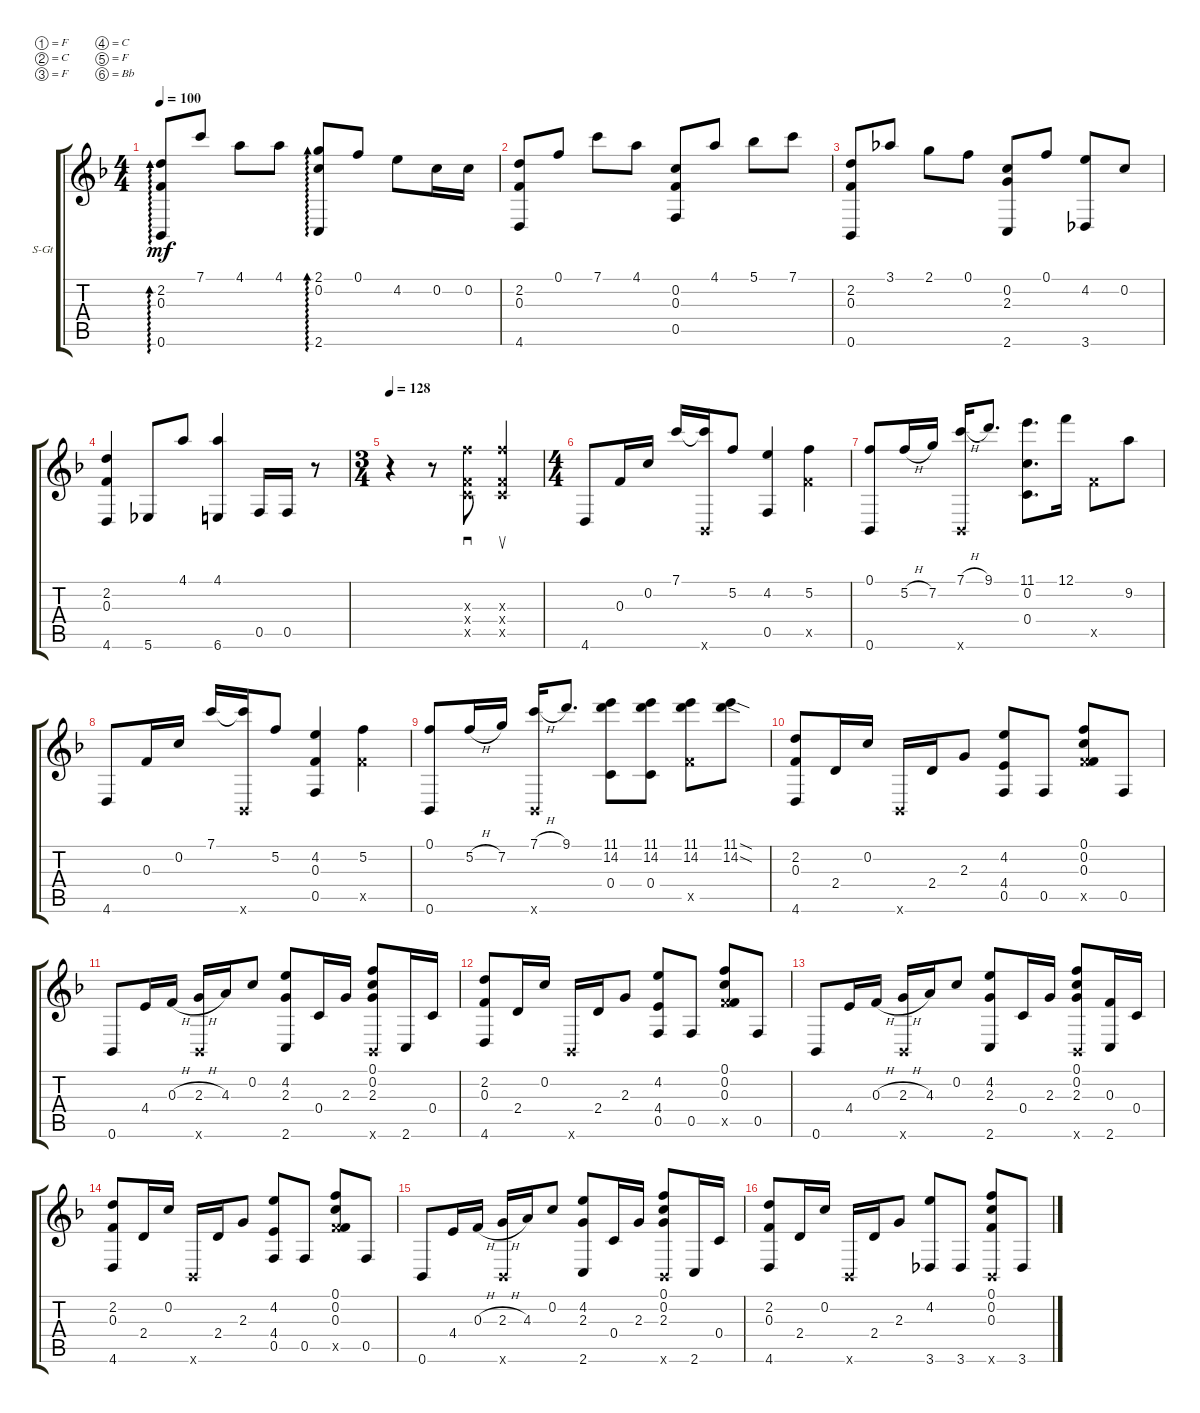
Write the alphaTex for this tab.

\defaultSystemsLayout 4
\bracketExtendMode groupsimilarinstruments
\firstSystemTrackNameOrientation horizontal
\otherSystemsTrackNameOrientation horizontal
\track ("Steel Guitar" "S-Gt") {defaultSystemsLayout 2 multiBarRest instrument acousticguitarsteel}
\staff {score tabs}
\tuning (F4 C4 F3 C3 F2 Bb1)
\ts (4 4)
\tempo 100
\clef g2
\scale
1.06642
\ks f
(2.2{acc forcenatural} 0.3{acc forcenatural} 0.6{acc b}).8{ad 0 dy mf instrument acousticguitarsteel beam Up} 7.1{acc forcenatural}.8{beam Up} 4.1{acc forcenatural}.8{beam Down} 4.1{acc forcenatural}.8{beam Down} (2.1{acc forcenatural} 0.2{acc forcenatural} 2.6{acc forcenatural}).8{ad 0 beam Up} 0.1{acc forcenatural}.8{beam Up} 4.2{acc forcenatural}.8{beam Down} 0.2{acc forcenatural}.16{beam Down} 0.2{acc forcenatural}.16{beam Down} |
\scale
0.933576 (2.2{acc forcenatural} 0.3{acc forcenatural} 4.6{acc forcenatural}).8{beam Up} 0.1{acc forcenatural}.8{beam Up} 7.1{acc forcenatural}.8{beam Down} 4.1{acc forcenatural}.8{beam Down} (0.2{acc forcenatural} 0.3{acc forcenatural} 0.5{acc forcenatural}).8{beam Up} 4.1{acc forcenatural}.8{beam Up} 5.1{acc b}.8{beam Down} 7.1{acc forcenatural}.8{beam Down} |
(2.2{acc forcenatural} 0.3{acc forcenatural} 0.6{acc b}).8{beam Up} 3.1{acc b}.8{beam Up} 2.1{acc forcenatural}.8{beam Down} 0.1{acc forcenatural}.8{beam Down} (0.2{acc forcenatural} 2.3{acc forcenatural} 2.6{acc forcenatural}).8{beam Up} 0.1{acc forcenatural}.8{beam Up} (4.2{acc forcenatural} 3.6{acc b}).8{beam Up} 0.2{acc forcenatural}.8{beam Up} |
(2.2{acc forcenatural} 0.3{acc forcenatural} 4.6{acc forcenatural}).4{beam Up} 5.6{acc b}.8{beam Up} 4.1{acc forcenatural}.8{beam Up} (4.1{acc forcenatural} 6.6{acc forcenatural}).4{beam Up} 0.5{acc forcenatural}.16{beam Up} 0.5{acc forcenatural}.16{beam Up} r.8{beam Up} |
\ts (3 4)
\tempo 128
r.4{beam Down} r.8{beam Down} (12.5{x acc forcenatural} 0.4{x acc forcenatural} 12.3{x acc forcenatural}).8{sd beam Up} (12.3{x acc forcenatural} 0.4{x acc forcenatural} 12.5{x acc forcenatural}).4{su beam Up} |
\ts (4 4)
4.6{acc forcenatural}.8{beam Up} 0.3{acc forcenatural}.16{beam Up} 0.2{acc forcenatural}.16{beam Up} 7.1{acc forcenatural}.16{beam Up} (7.1{t acc forcenatural} 0.6{x acc b}).16{beam Up} 5.2{acc forcenatural}.8{beam Up} (4.2{acc forcenatural} 0.5{acc forcenatural}).4{beam Up} (5.2{acc forcenatural} 12.5{x acc forcenatural}).4{beam Down} |
(0.6{acc b} 0.1{acc forcenatural}).8{beam Up} 5.2{h acc forcenatural}.16{beam Up} 7.2{acc forcenatural}.16{beam Up} (7.1{h acc forcenatural} 0.6{x acc b}).16{beam Up} 9.1{acc forcenatural}.8{d beam Up} (11.1{acc forcenatural} 0.2{acc forcenatural} 0.4{acc forcenatural}).8{d beam Down} 12.1{acc forcenatural}.16{beam Down} 12.5{x acc forcenatural}.8{beam Down} 9.2{acc forcenatural}.8{beam Down} |
4.6{acc forcenatural}.8{beam Up} 0.3{acc forcenatural}.16{beam Up} 0.2{acc forcenatural}.16{beam Up} 7.1{acc forcenatural}.16{beam Up} (7.1{t acc forcenatural} 0.6{x acc b}).16{beam Up} 5.2{acc forcenatural}.8{beam Up} (4.2{acc forcenatural} 0.5{acc forcenatural} 0.3{acc forcenatural}).4{beam Up} (5.2{acc forcenatural} 12.5{x acc forcenatural}).4{beam Down} |
(0.6{acc b} 0.1{acc forcenatural}).8{beam Up} 5.2{h acc forcenatural}.16{beam Up} 7.2{acc forcenatural}.16{beam Up} (7.1{h acc forcenatural} 0.6{x acc b}).16{beam Up} 9.1{acc forcenatural}.8{d beam Up} (11.1{acc forcenatural} 14.2{acc forcenatural} 0.4{acc forcenatural}).8{beam Down} (0.4{acc forcenatural} 11.1{acc forcenatural} 14.2{acc forcenatural}).8{beam Down} (14.2{acc forcenatural} 11.1{acc forcenatural} 12.5{x acc forcenatural}).8{beam Down} (11.1{sod acc forcenatural} 14.2{sod acc forcenatural}).8{beam Down} |
(2.2{acc forcenatural} 0.3{acc forcenatural} 4.6{acc forcenatural}).8{beam Up} 2.4{acc forcenatural}.16{beam Up} 0.2{acc forcenatural}.16{beam Up} 0.6{x acc b}.16{beam Up} 2.4{acc forcenatural}.16{beam Up} 2.3{acc forcenatural}.8{beam Up} (4.2{acc forcenatural} 4.4{acc forcenatural} 0.5{acc forcenatural}).8{beam Up} 0.5{acc forcenatural}.8{beam Up} (12.5{x acc forcenatural} 0.1{acc forcenatural} 0.2{acc forcenatural} 0.3{acc forcenatural}).8{beam Up} 0.5{acc forcenatural}.8{beam Up} |
0.6{acc b}.8{beam Up} 4.4{acc forcenatural}.16{beam Up} 0.3{h acc forcenatural}.16{beam Up} (2.3{h acc forcenatural} 0.6{x acc b}).16{beam Up} 4.3{acc forcenatural}.16{beam Up} 0.2{acc forcenatural}.8{beam Up} (4.2{acc forcenatural} 2.3{acc forcenatural} 2.6{acc forcenatural}).8{beam Up} 0.4{acc forcenatural}.16{beam Up} 2.3{acc forcenatural}.16{beam Up} (2.3{acc forcenatural} 0.1{acc forcenatural} 0.6{x acc b} 0.2{acc forcenatural}).8{beam Up} 2.6{acc forcenatural}.16{beam Up} 0.4{acc forcenatural}.16{beam Up} |
(2.2{acc forcenatural} 0.3{acc forcenatural} 4.6{acc forcenatural}).8{beam Up} 2.4{acc forcenatural}.16{beam Up} 0.2{acc forcenatural}.16{beam Up} 0.6{x acc b}.16{beam Up} 2.4{acc forcenatural}.16{beam Up} 2.3{acc forcenatural}.8{beam Up} (4.2{acc forcenatural} 4.4{acc forcenatural} 0.5{acc forcenatural}).8{beam Up} 0.5{acc forcenatural}.8{beam Up} (12.5{x acc forcenatural} 0.1{acc forcenatural} 0.2{acc forcenatural} 0.3{acc forcenatural}).8{beam Up} 0.5{acc forcenatural}.8{beam Up} |
0.6{acc b}.8{beam Up} 4.4{acc forcenatural}.16{beam Up} 0.3{h acc forcenatural}.16{beam Up} (2.3{h acc forcenatural} 0.6{x acc b}).16{beam Up} 4.3{acc forcenatural}.16{beam Up} 0.2{acc forcenatural}.8{beam Up} (4.2{acc forcenatural} 2.3{acc forcenatural} 2.6{acc forcenatural}).8{beam Up} 0.4{acc forcenatural}.16{beam Up} 2.3{acc forcenatural}.16{beam Up} (2.3{acc forcenatural} 0.1{acc forcenatural} 0.6{x acc b} 0.2{acc forcenatural}).8{beam Up} (2.6{acc forcenatural} 0.3{acc forcenatural}).16{beam Up} 0.4{acc forcenatural}.16{beam Up} |
(2.2{acc forcenatural} 0.3{acc forcenatural} 4.6{acc forcenatural}).8{beam Up} 2.4{acc forcenatural}.16{beam Up} 0.2{acc forcenatural}.16{beam Up} 0.6{x acc b}.16{beam Up} 2.4{acc forcenatural}.16{beam Up} 2.3{acc forcenatural}.8{beam Up} (4.2{acc forcenatural} 4.4{acc forcenatural} 0.5{acc forcenatural}).8{beam Up} 0.5{acc forcenatural}.8{beam Up} (12.5{x acc forcenatural} 0.1{acc forcenatural} 0.2{acc forcenatural} 0.3{acc forcenatural}).8{beam Up} 0.5{acc forcenatural}.8{beam Up} |
0.6{acc b}.8{beam Up} 4.4{acc forcenatural}.16{beam Up} 0.3{h acc forcenatural}.16{beam Up} (2.3{h acc forcenatural} 0.6{x acc b}).16{beam Up} 4.3{acc forcenatural}.16{beam Up} 0.2{acc forcenatural}.8{beam Up} (4.2{acc forcenatural} 2.3{acc forcenatural} 2.6{acc forcenatural}).8{beam Up} 0.4{acc forcenatural}.16{beam Up} 2.3{acc forcenatural}.16{beam Up} (2.3{acc forcenatural} 0.1{acc forcenatural} 0.6{x acc b} 0.2{acc forcenatural}).8{beam Up} 2.6{acc forcenatural}.16{beam Up} 0.4{acc forcenatural}.16{beam Up} |
(2.2{acc forcenatural} 0.3{acc forcenatural} 4.6{acc forcenatural}).8{beam Up} 2.4{acc forcenatural}.16{beam Up} 0.2{acc forcenatural}.16{beam Up} 0.6{x acc b}.16{beam Up} 2.4{acc forcenatural}.16{beam Up} 2.3{acc forcenatural}.8{beam Up} (4.2{acc forcenatural} 3.6{acc b}).8{beam Up} 3.6{acc b}.8{beam Up} (0.1{acc forcenatural} 0.2{acc forcenatural} 0.3{acc forcenatural} 0.6{x acc b}).8{beam Up} 3.6{acc b}.8{beam Up}
